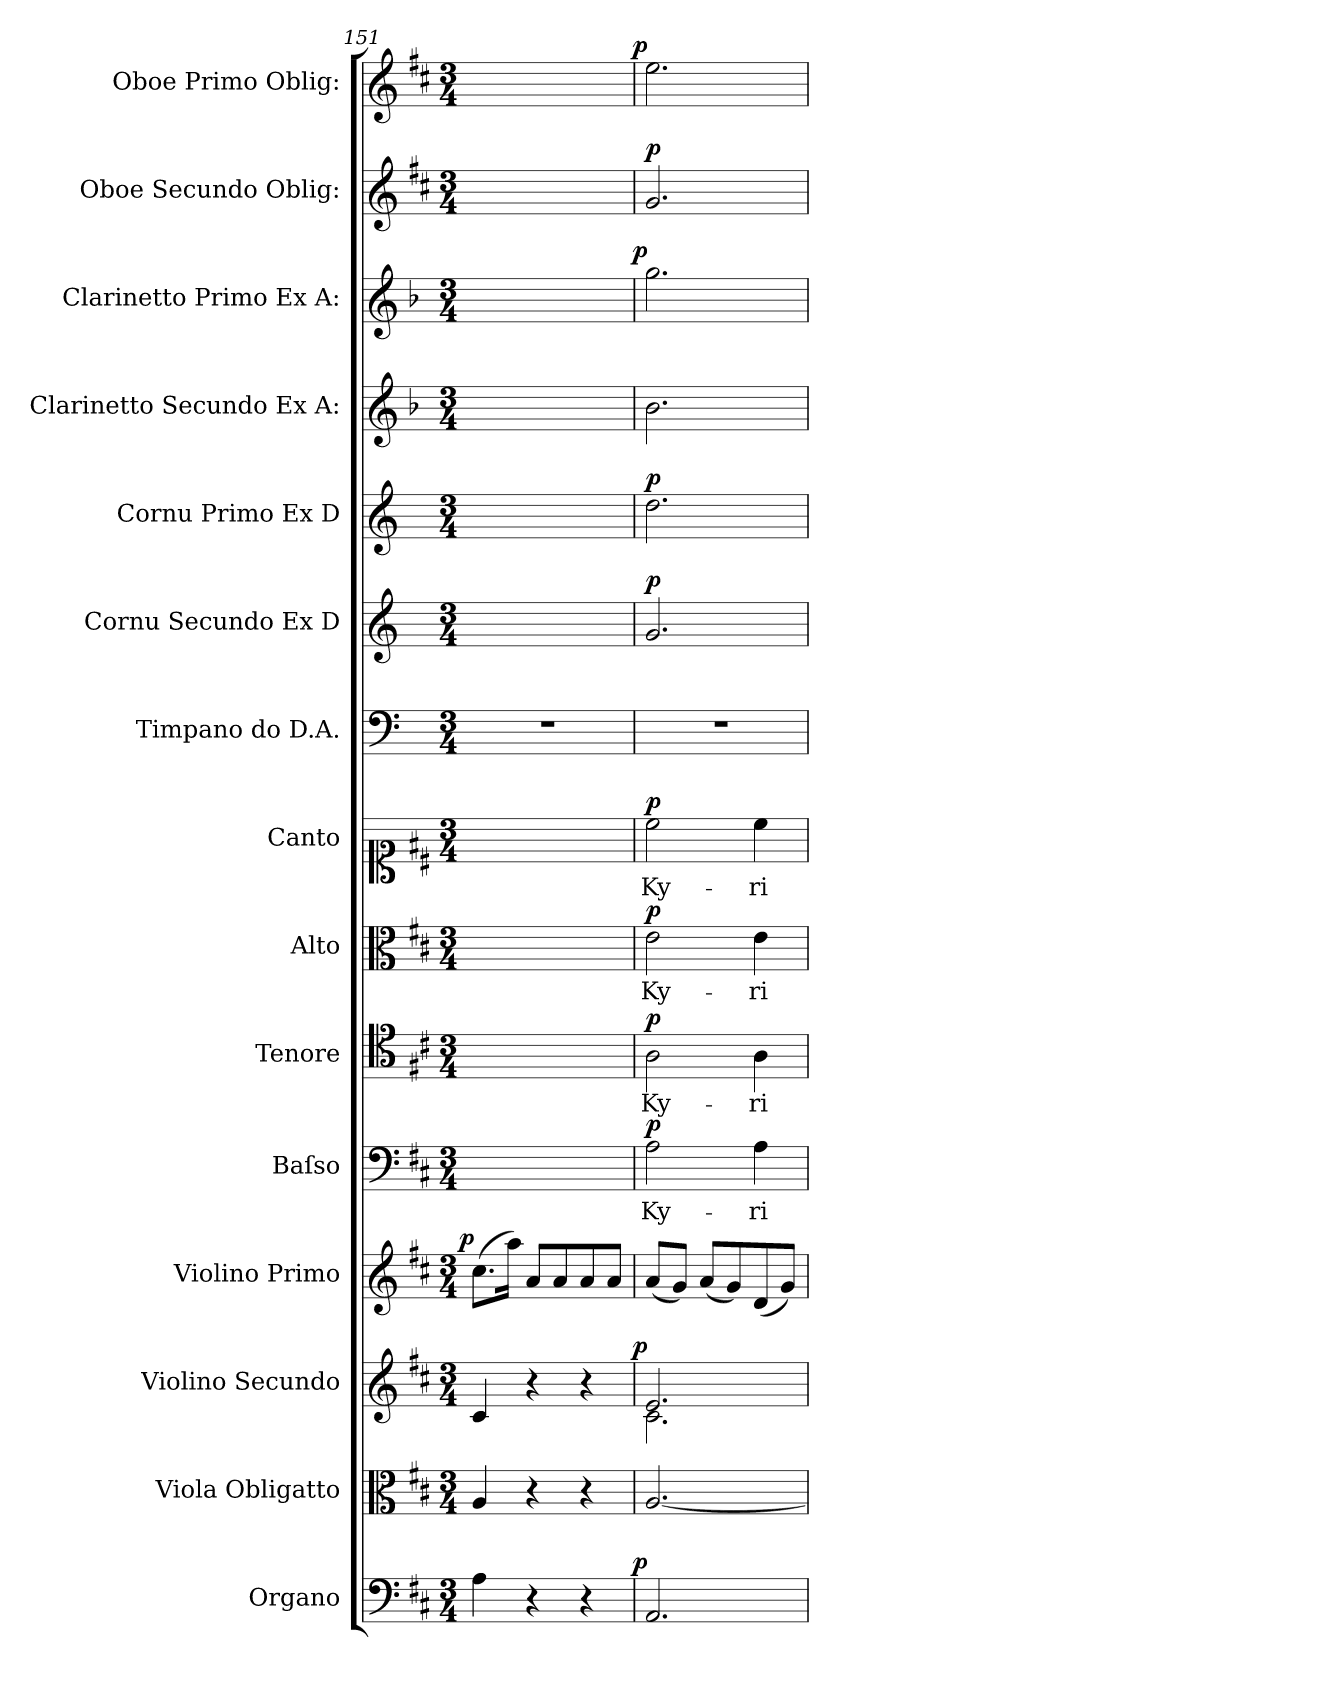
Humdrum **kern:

**kern	**dynam	**kern	**dynam	**kern	**dynam	**kern	**dynam	**kern	**text	**dynam	**kern	**text	**dynam	**kern	**text	**dynam	**kern	**text	**dynam	**kern	**kern	**dynam	**kern	**dynam	**kern	**dynam	**kern	**dynam	**kern	**dynam	**kern	**dynam
*part15	*part15	*part14	*part14	*part13	*part13	*part12	*part12	*part11	*part11	*part11	*part10	*part10	*part10	*part9	*part9	*part9	*part8	*part8	*part8	*part7	*part6	*part6	*part5	*part5	*part4	*part4	*part3	*part3	*part2	*part2	*part1	*part1
*staff15	*staff15	*staff14	*staff14	*staff13	*staff13	*staff12	*staff12	*staff11	*staff11	*staff11	*staff10	*staff10	*staff10	*staff9	*staff9	*staff9	*staff8	*staff8	*staff8	*staff7	*staff6	*staff6	*staff5	*staff5	*staff4	*staff4	*staff3	*staff3	*staff2	*staff2	*staff1	*staff1
*I"Organo	*	*I"Viola Obligatto	*	*I"Violino Secundo	*	*I"Violino Primo	*	*I"Baſso	*	*	*I"Tenore	*	*	*I"Alto	*	*	*I"Canto	*	*	*I"Timpano do D.A.	*I"Cornu Secundo Ex D	*	*I"Cornu Primo Ex D	*	*I"Clarinetto Secundo Ex A:	*	*I"Clarinetto Primo Ex A:	*	*I"Oboe Secundo Oblig:	*	*I"Oboe Primo Oblig:	*
*I'org	*	*I'vla obl	*	*I'vl 2	*	*I'vl 1	*	*I'B	*	*	*I'T	*	*	*I'A	*	*	*	*	*	*I'timp	*	*	*	*	*I'cl 2 in A	*	*I'cl 1 in A	*	*I'ob 2	*	*I'ob 1	*
*clefF4	*	*clefC3	*	*clefG2	*	*clefG2	*	*clefF4	*	*	*clefC4	*	*	*clefC3	*	*	*clefC1	*	*	*clefF4	*clefG2	*	*clefG2	*	*clefG2	*	*clefG2	*	*clefG2	*	*clefG2	*
*	*	*	*	*	*	*	*	*	*	*	*	*	*	*	*	*	*	*	*	*	*ITrd-1c-2	*	*ITrd-1c-2	*	*ITrd2c3	*	*ITrd2c3	*	*	*	*	*
*k[f#c#]	*	*k[f#c#]	*	*k[f#c#]	*	*k[f#c#]	*	*k[f#c#]	*	*	*k[f#c#]	*	*	*k[f#c#]	*	*	*k[f#c#]	*	*	*k[]	*k[f#c#]	*	*k[f#c#]	*	*k[f#c#]	*	*k[f#c#]	*	*k[f#c#]	*	*k[f#c#]	*
*M3/4	*	*M3/4	*	*M3/4	*	*M3/4	*	*M3/4	*	*	*M3/4	*	*	*M3/4	*	*	*M3/4	*	*	*M3/4	*M3/4	*	*M3/4	*	*M3/4	*	*M3/4	*	*M3/4	*	*M3/4	*
=151	=151	=151	=151	=151	=151	=151	=151	=151	=151	=151	=151	=151	=151	=151	=151	=151	=151	=151	=151	=151	=151	=151	=151	=151	=151	=151	=151	=151	=151	=151	=151	=151
!	!	!	!	!	!	!	!LO:DY:a:rj	!	!	!	!	!	!	!	!	!	!	!	!	!	!	!	!	!	!	!	!	!	!	!	!	!
4A\	.	4A/	.	4c#/	.	(8.cc#\L	p	2.ryy	.	.	2.ryy	.	.	2.ryy	.	.	2.ryy	.	.	2.r	2.ryy	.	2.ryy	.	2.ryy	.	2.ryy	.	2.ryy	.	2.ryy	.
.	.	.	.	.	.	16aa\Jk)	.	.	.	.	.	.	.	.	.	.	.	.	.	.	.	.	.	.	.	.	.	.	.	.	.	.
4r	.	4r	.	4r	.	8a/L	.	.	.	.	.	.	.	.	.	.	.	.	.	.	.	.	.	.	.	.	.	.	.	.	.	.
.	.	.	.	.	.	8a/	.	.	.	.	.	.	.	.	.	.	.	.	.	.	.	.	.	.	.	.	.	.	.	.	.	.
4r	.	4r	.	4r	.	8a/	.	.	.	.	.	.	.	.	.	.	.	.	.	.	.	.	.	.	.	.	.	.	.	.	.	.
.	.	.	.	.	.	8a/J	.	.	.	.	.	.	.	.	.	.	.	.	.	.	.	.	.	.	.	.	.	.	.	.	.	.
=152	=152	=152	=152	=152	=152	=152	=152	=152	=152	=152	=152	=152	=152	=152	=152	=152	=152	=152	=152	=152	=152	=152	=152	=152	=152	=152	=152	=152	=152	=152	=152	=152
*	*	*	*	*^	*	*	*	*	*	*	*	*	*	*	*	*	*	*	*	*	*	*	*	*	*	*	*	*	*	*	*	*
!	!LO:DY:a:rj	!	!LO:DY:a:rj	!	!	!LO:DY:a:rj	!	!	!	!	!LO:DY:a	!	!	!LO:DY:a	!	!	!LO:DY:a	!	!	!LO:DY:a	!	!	!LO:DY:a	!	!LO:DY:a	!	!LO:DY:a:rj	!	!LO:DY:a:rj	!	!LO:DY:a	!	!LO:DY:a:rj
2.AA/	p	[2.A/	p&colon;	2.e/	2.c#\	p	(8a/L	.	2A\	Ky-	p	2A\	Ky-	p	2e\	Ky-	p	2cc#\	Ky-	p	2.r	2.a/	p	2.ee\	p	2.g\	p&colon;	2.ee\	p	2.g/	p	2.ee\	p
.	.	.	.	.	.	.	8g/J)	.	.	.	.	.	.	.	.	.	.	.	.	.	.	.	.	.	.	.	.	.	.	.	.	.	.
.	.	.	.	.	.	.	(8a/L	.	.	.	.	.	.	.	.	.	.	.	.	.	.	.	.	.	.	.	.	.	.	.	.	.	.
.	.	.	.	.	.	.	8g/)	.	.	.	.	.	.	.	.	.	.	.	.	.	.	.	.	.	.	.	.	.	.	.	.	.	.
.	.	.	.	.	.	.	(8d/	.	4A\	-ri-	.	4A\	-ri-	.	4e\	-ri-	.	4cc#\	-ri-	.	.	.	.	.	.	.	.	.	.	.	.	.	.
.	.	.	.	.	.	.	8g/J)	.	.	.	.	.	.	.	.	.	.	.	.	.	.	.	.	.	.	.	.	.	.	.	.	.	.
*	*	*	*	*v	*v	*	*	*	*	*	*	*	*	*	*	*	*	*	*	*	*	*	*	*	*	*	*	*	*	*	*	*	*
=	=	=	=	=	=	=	=	=	=	=	=	=	=	=	=	=	=	=	=	=	=	=	=	=	=	=	=	=	=	=	=	=
*-	*-	*-	*-	*-	*-	*-	*-	*-	*-	*-	*-	*-	*-	*-	*-	*-	*-	*-	*-	*-	*-	*-	*-	*-	*-	*-	*-	*-	*-	*-	*-	*-
